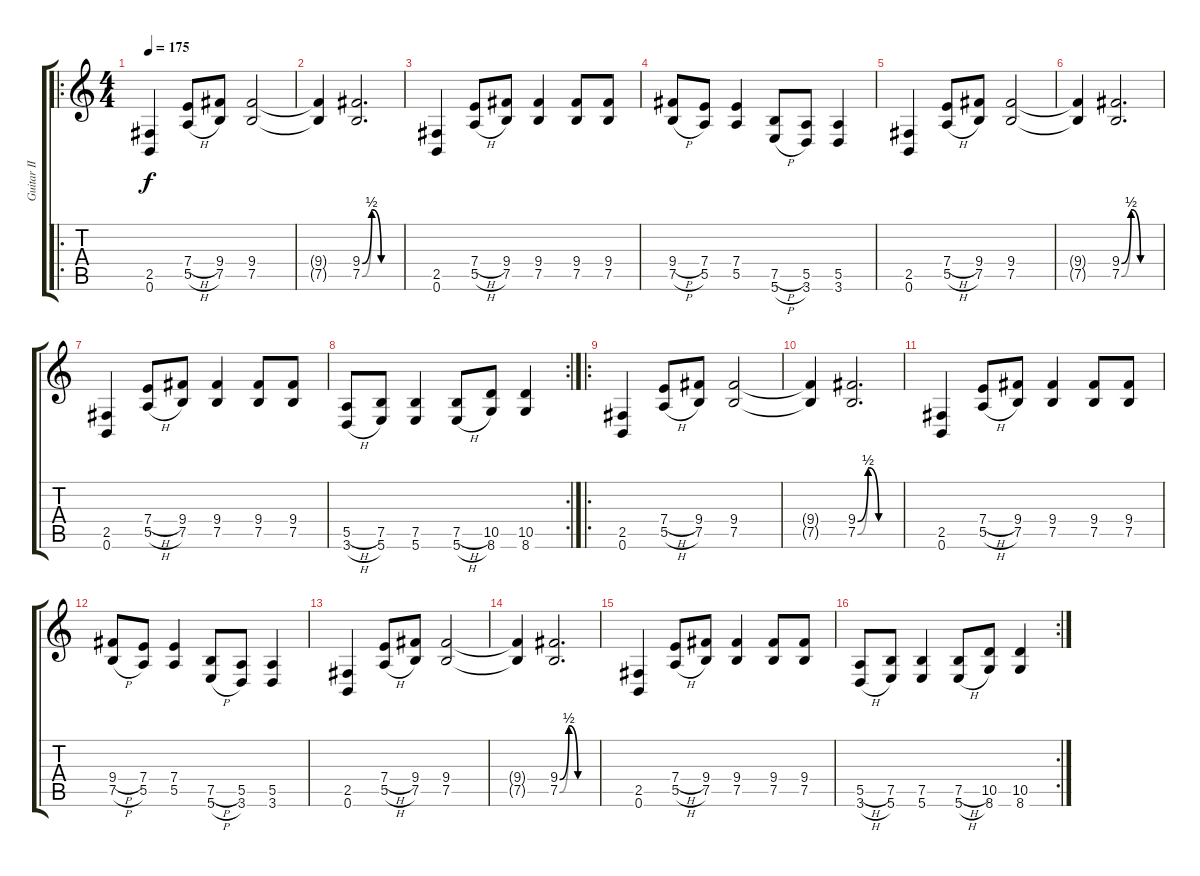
\track ("Guitar II" "Guitar II") {instrument distortionguitar}
\staff {score tabs}
\tuning (B3 G3 D3 A2 E2 B1) {hide}
\ro
\ts (4 4)
\tempo 175
\clef g2
\ks c
(2.5 0.6).4{dy f} (7.4{h} 5.5{h}).8 (9.4 7.5).8 (9.4 7.5).2 |
(9.4{t} 7.5{t}).4 (9.4{be (custom 0 0 15 2 30 0 60 0)} 7.5{be (custom 0 0 15 2 30 0 60 0)}).2{d} |
(2.5 0.6).4 (7.4{h} 5.5{h}).8 (9.4 7.5).8 (9.4 7.5).4 (9.4 7.5).8 (9.4 7.5).8 |
(9.4{h} 7.5{h}).8 (7.4 5.5).8 (7.4 5.5).4 (7.5{h} 5.6{h}).8 (5.5 3.6).8 (5.5 3.6).4 |
(2.5 0.6).4 (7.4{h} 5.5{h}).8 (9.4 7.5).8 (9.4 7.5).2 |
(9.4{t} 7.5{t}).4 (9.4{be (custom 0 0 15 2 30 0 60 0)} 7.5{be (custom 0 0 15 2 30 0 60 0)}).2{d} |
(2.5 0.6).4 (7.4{h} 5.5{h}).8 (9.4 7.5).8 (9.4 7.5).4 (9.4 7.5).8 (9.4 7.5).8 |
\rc 2
(5.5{h} 3.6{h}).8 (7.5 5.6).8 (7.5 5.6).4 (7.5{h} 5.6{h}).8 (10.5 8.6).8 (10.5 8.6).4 |
\ro
(2.5 0.6).4 (7.4{h} 5.5{h}).8 (9.4 7.5).8 (9.4 7.5).2 |
(9.4{t} 7.5{t}).4 (9.4{be (custom 0 0 15 2 30 0 60 0)} 7.5{be (custom 0 0 15 2 30 0 60 0)}).2{d} |
(2.5 0.6).4 (7.4{h} 5.5{h}).8 (9.4 7.5).8 (9.4 7.5).4 (9.4 7.5).8 (9.4 7.5).8 |
(9.4{h} 7.5{h}).8 (7.4 5.5).8 (7.4 5.5).4 (7.5{h} 5.6{h}).8 (5.5 3.6).8 (5.5 3.6).4 |
(2.5 0.6).4 (7.4{h} 5.5{h}).8 (9.4 7.5).8 (9.4 7.5).2 |
(9.4{t} 7.5{t}).4 (9.4{be (custom 0 0 15 2 30 0 60 0)} 7.5{be (custom 0 0 15 2 30 0 60 0)}).2{d} |
(2.5 0.6).4 (7.4{h} 5.5{h}).8 (9.4 7.5).8 (9.4 7.5).4 (9.4 7.5).8 (9.4 7.5).8 |
\rc 2
(5.5{h} 3.6{h}).8 (7.5 5.6).8 (7.5 5.6).4 (7.5{h} 5.6{h}).8 (10.5 8.6).8 (10.5 8.6).4
